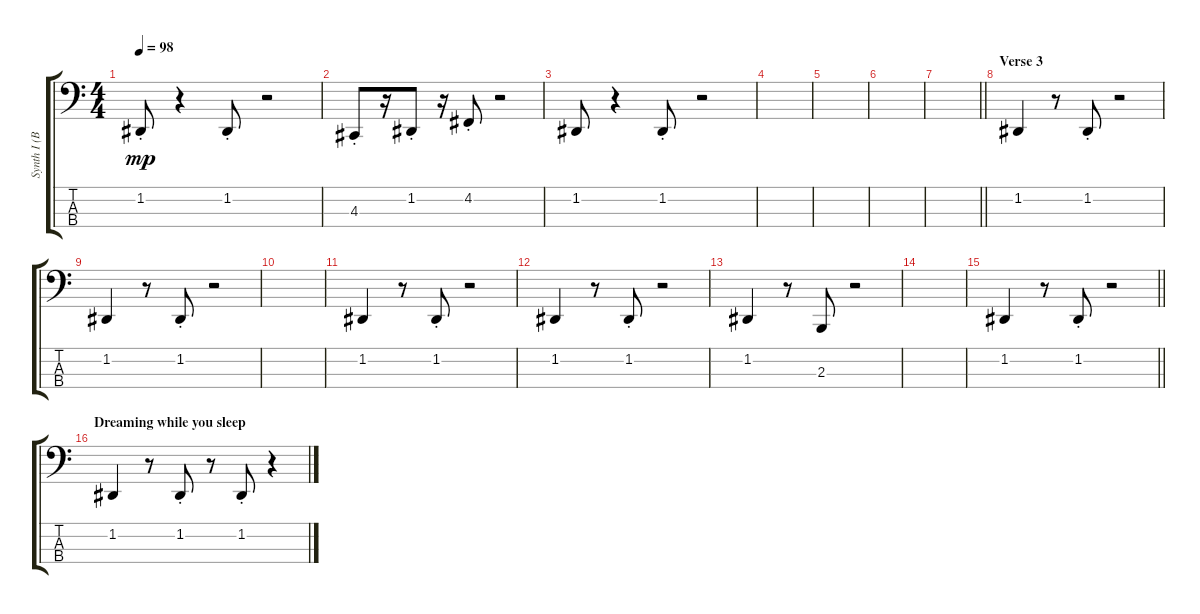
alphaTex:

\track ("Synth I (Banks)" "Synth I (B") {instrument brasssection}
\staff {score tabs}
\tuning (G2 D2 A1 E1) {hide}
\ts (4 4)
\tempo 98
\clef f4
\ks c
1.2{st}.8{dy mp} r.4 1.2{st}.8 r.2 |
4.3{st}.8 r.16 1.2{st}.8 r.16 4.2{st}.8 r.2 |
1.2.8 r.4 1.2{st}.8 r.2 |
|
|
|
\barLineRight lightlight
|
\section ("" "Verse 3")
1.2.4 r.8 1.2{st}.8 r.2 |
1.2.4 r.8 1.2{st}.8 r.2 |
|
1.2.4 r.8 1.2{st}.8 r.2 |
1.2.4 r.8 1.2{st}.8 r.2 |
1.2.4 r.8 2.3.8 r.2 |
|
\barLineRight lightlight
1.2.4 r.8 1.2{st}.8 r.2 |
\section ("" "Dreaming while you sleep")
1.2.4 r.8 1.2{st}.8 r.8 1.2{st}.8 r.4
